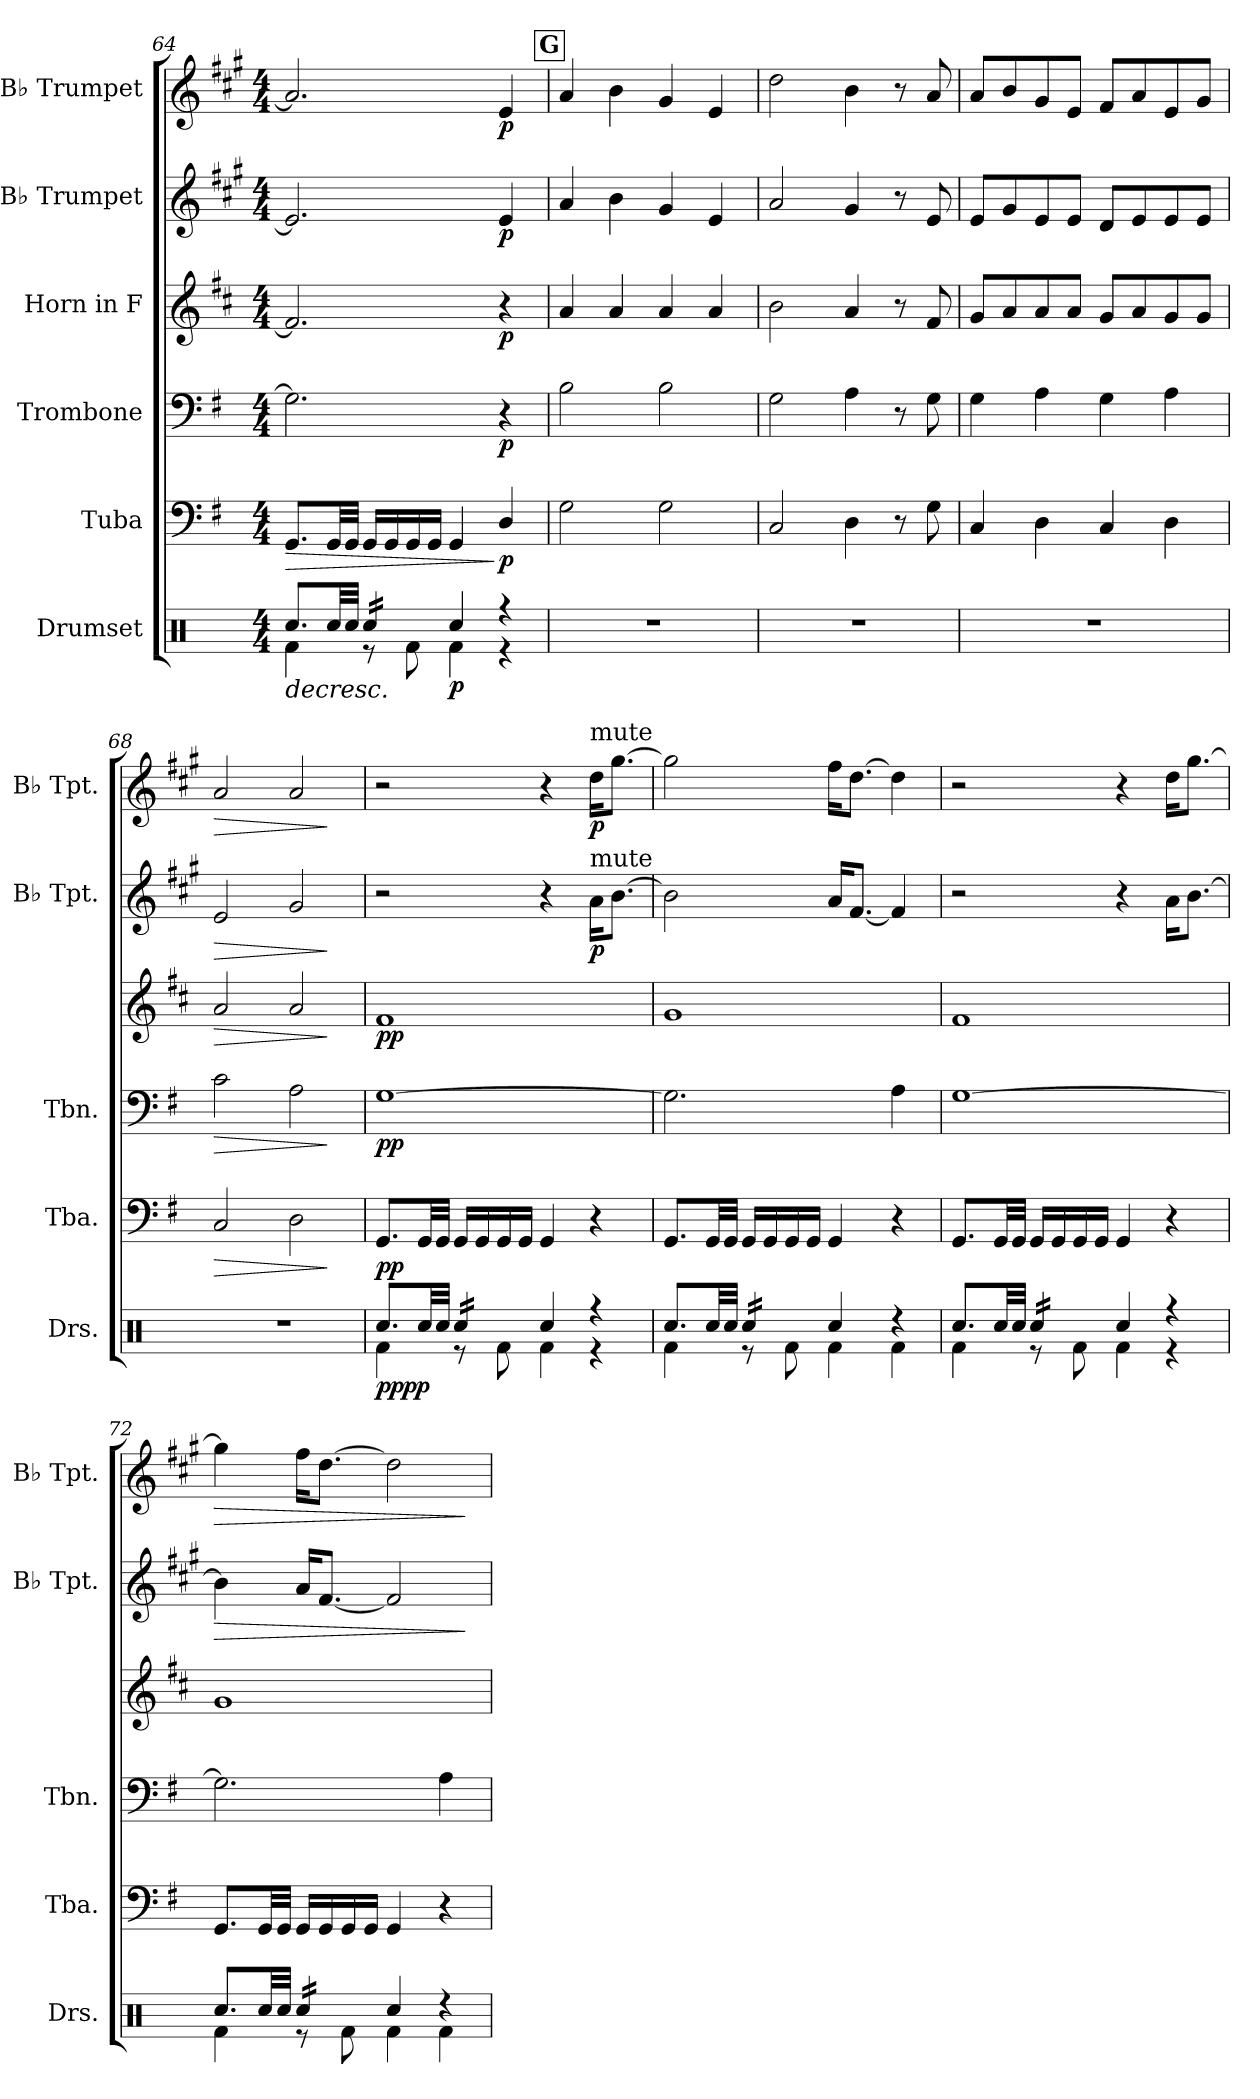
**kern	**dynam	**kern	**dynam	**kern	**dynam	**kern	**dynam	**kern	**dynam	**kern	**dynam
*part6	*part6	*part5	*part5	*part4	*part4	*part3	*part3	*part2	*part2	*part1	*part1
*staff6	*staff6	*staff5	*staff5	*staff4	*staff4	*staff3	*staff3	*staff2	*staff2	*staff1	*staff1
*I"Drumset	*	*I"Tuba	*	*I"Trombone	*	*I"Horn in F	*	*I"B♭ Trumpet	*	*I"B♭ Trumpet	*
*I'Drs.	*	*I'Tba.	*	*I'Tbn.	*	*	*	*I'B♭ Tpt.	*	*I'B♭ Tpt.	*
*clefX	*	*clefF4	*	*clefF4	*	*clefG2	*	*clefG2	*	*clefG2	*
*	*	*	*	*	*	*ITrd4c7	*	*ITrd1c2	*	*ITrd1c2	*
*k[]	*	*k[f#]	*	*k[f#]	*	*k[f#]	*	*k[f#]	*	*k[f#]	*
*M4/4	*	*M4/4	*	*M4/4	*	*M4/4	*	*M4/4	*	*M4/4	*
=64	=64	=64	=64	=64	=64	=64	=64	=64	=64	=64	=64
!	!LO:HP:b	!	!LO:HP:b	!	!	!	!	!	!	!	!
*^	*	*	*	*	*	*	*	*	*	*	*
8.Rcc/L	4Rf\	>	8.GG/L	>	2.G\]	.	2.B/]	.	2.d/]	.	2.g/]	.
*tremolo	*	*	*	*	*	*	*	*	*	*	*	*
32Rcc/	.	.	32GG/LL	.	.	.	.	.	.	.	.	.
32Rcc/JJJ	.	.	32GG/JJJ	.	.	.	.	.	.	.	.	.
16Rcc/LL	8r	.	16GG/LL	.	.	.	.	.	.	.	.	.
16Rcc/	.	.	16GG/	.	.	.	.	.	.	.	.	.
16Rcc/	8Rf\	.	16GG/	.	.	.	.	.	.	.	.	.
16Rcc/JJ	.	.	16GG/JJ	.	.	.	.	.	.	.	.	.
*Xtremolo	*	*	*	*	*	*	*	*	*	*	*	*
!	!	!LO:DY:b	!	!	!	!	!	!	!	!	!	!
4Rcc/	4Rf\	p	4GG/	.	.	.	.	.	.	.	.	.
!	!	!	!	!LO:DY:n=1:b	!	!LO:DY:b	!	!LO:DY:b	!	!LO:DY:b	!	!LO:DY:b
4r	4r	]	4D/	] p	4r	p	4r	p	4d/	p	4d/	p
*v	*v	*	*	*	*	*	*	*	*	*	*	*
!!LO:REH:place=s1:a:B:fs=14:t=G
=65	=65	=65	=65	=65	=65	=65	=65	=65	=65	=65	=65
1r	.	2G\	.	2B\	.	4d/	.	4g/	.	4g/	.
.	.	.	.	.	.	4d/	.	4a\	.	4a\	.
.	.	2G\	.	2B\	.	4d/	.	4f#/	.	4f#/	.
.	.	.	.	.	.	4d/	.	4d/	.	4d/	.
=66	=66	=66	=66	=66	=66	=66	=66	=66	=66	=66	=66
1r	.	2C/	.	2G\	.	2e\	.	2g/	.	2cc\	.
.	.	4D\	.	4A\	.	4d/	.	4f#/	.	4a\	.
.	.	8r	.	8r	.	8r	.	8r	.	8r	.
.	.	8G\	.	8G\	.	8B/	.	8d/	.	8g/	.
=67	=67	=67	=67	=67	=67	=67	=67	=67	=67	=67	=67
1r	.	4C/	.	4G\	.	8c/L	.	8d/L	.	8g/L	.
.	.	.	.	.	.	8d/	.	8f#/	.	8a/	.
.	.	4D\	.	4A\	.	8d/	.	8d/	.	8f#/	.
.	.	.	.	.	.	8d/J	.	8d/J	.	8d/J	.
.	.	4C/	.	4G\	.	8c/L	.	8c/L	.	8e/L	.
.	.	.	.	.	.	8d/	.	8d/	.	8g/	.
.	.	4D\	.	4A\	.	8c/	.	8d/	.	8d/	.
.	.	.	.	.	.	8c/J	.	8d/J	.	8f#/J	.
=68	=68	=68	=68	=68	=68	=68	=68	=68	=68	=68	=68
!	!	!	!LO:HP:b	!	!LO:HP:b	!	!LO:HP:b	!	!LO:HP:b	!	!LO:HP:b
1r	.	2C/	>	2c\	>	2d/	>	2d/	>	2g/	>
.	.	2D\	.	2A\	.	2d/	.	2f#/	.	2g/	.
.	.	.	]	.	]	.	]	.	]	.	]
!!LO:PB:g=z
=69	=69	=69	=69	=69	=69	=69	=69	=69	=69	=69	=69
*^	*	*	*	*	*	*	*	*	*	*	*
!	!	!LO:DY:b	!	!	!	!	!	!	!	!	!	!
!	!	!LO:DY:n=1:b	!	!LO:DY:b	!	!LO:DY:b	!	!LO:DY:b	!	!	!	!
8.Rcc/L	4Rf\	pp pp	8.GG/L	pp	[1G	pp	1B	pp	2r	.	2r	.
*tremolo	*	*	*	*	*	*	*	*	*	*	*	*
32Rcc/	.	.	32GG/LL	.	.	.	.	.	.	.	.	.
32Rcc/JJJ	.	.	32GG/JJJ	.	.	.	.	.	.	.	.	.
16Rcc/LL	8r	.	16GG/LL	.	.	.	.	.	.	.	.	.
16Rcc/	.	.	16GG/	.	.	.	.	.	.	.	.	.
16Rcc/	8Rf\	.	16GG/	.	.	.	.	.	.	.	.	.
16Rcc/JJ	.	.	16GG/JJ	.	.	.	.	.	.	.	.	.
*Xtremolo	*	*	*	*	*	*	*	*	*	*	*	*
4Rcc/	4Rf\	.	4GG/	.	.	.	.	.	4r	.	4r	.
!	!	!	!	!	!	!	!	!	!	!	!LO:TX:a:t=mute	!
!	!	!	!	!	!	!	!	!	!LO:TX:a:t=mute	!	!	!
!	!	!	!	!	!	!	!	!	!	!LO:DY:b	!	!LO:DY:b
4r	4r	.	4r	.	.	.	.	.	16g\KL	p	16cc\KL	p
.	.	.	.	.	.	.	.	.	[8.a\J	.	[8.ff#\J	.
=70	=70	=70	=70	=70	=70	=70	=70	=70	=70	=70	=70	=70
8.Rcc/L	4Rf\	.	8.GG/L	.	2.G\]	.	1c	.	2a\]	.	2ff#\]	.
*tremolo	*	*	*	*	*	*	*	*	*	*	*	*
32Rcc/	.	.	32GG/LL	.	.	.	.	.	.	.	.	.
32Rcc/JJJ	.	.	32GG/JJJ	.	.	.	.	.	.	.	.	.
16Rcc/LL	8r	.	16GG/LL	.	.	.	.	.	.	.	.	.
16Rcc/	.	.	16GG/	.	.	.	.	.	.	.	.	.
16Rcc/	8Rf\	.	16GG/	.	.	.	.	.	.	.	.	.
16Rcc/JJ	.	.	16GG/JJ	.	.	.	.	.	.	.	.	.
*Xtremolo	*	*	*	*	*	*	*	*	*	*	*	*
4Rcc/	4Rf\	.	4GG/	.	.	.	.	.	16g/KL	.	16ee\KL	.
.	.	.	.	.	.	.	.	.	[8.e/J	.	[8.cc\J	.
4r	4Rf\	.	4r	.	4A\	.	.	.	4e/]	.	4cc\]	.
=71	=71	=71	=71	=71	=71	=71	=71	=71	=71	=71	=71	=71
8.Rcc/L	4Rf\	.	8.GG/L	.	[1G	.	1B	.	2r	.	2r	.
*tremolo	*	*	*	*	*	*	*	*	*	*	*	*
32Rcc/	.	.	32GG/LL	.	.	.	.	.	.	.	.	.
32Rcc/JJJ	.	.	32GG/JJJ	.	.	.	.	.	.	.	.	.
16Rcc/LL	8r	.	16GG/LL	.	.	.	.	.	.	.	.	.
16Rcc/	.	.	16GG/	.	.	.	.	.	.	.	.	.
16Rcc/	8Rf\	.	16GG/	.	.	.	.	.	.	.	.	.
16Rcc/JJ	.	.	16GG/JJ	.	.	.	.	.	.	.	.	.
*Xtremolo	*	*	*	*	*	*	*	*	*	*	*	*
4Rcc/	4Rf\	.	4GG/	.	.	.	.	.	4r	.	4r	.
4r	4r	.	4r	.	.	.	.	.	16g\KL	.	16cc\KL	.
.	.	.	.	.	.	.	.	.	[8.a\J	.	[8.ff#\J	.
=72	=72	=72	=72	=72	=72	=72	=72	=72	=72	=72	=72	=72
!	!	!	!	!	!	!	!	!	!	!LO:HP:b	!	!LO:HP:b
8.Rcc/L	4Rf\	.	8.GG/L	.	2.G\]	.	1c	.	4a\]	>	4ff#\]	>
*tremolo	*	*	*	*	*	*	*	*	*	*	*	*
32Rcc/	.	.	32GG/LL	.	.	.	.	.	.	.	.	.
32Rcc/JJJ	.	.	32GG/JJJ	.	.	.	.	.	.	.	.	.
16Rcc/LL	8r	.	16GG/LL	.	.	.	.	.	16g/KL	.	16ee\KL	.
16Rcc/	.	.	16GG/	.	.	.	.	.	[8.e/J	.	[8.cc\J	.
16Rcc/	8Rf\	.	16GG/	.	.	.	.	.	.	.	.	.
16Rcc/JJ	.	.	16GG/JJ	.	.	.	.	.	.	.	.	.
*Xtremolo	*	*	*	*	*	*	*	*	*	*	*	*
4Rcc/	4Rf\	.	4GG/	.	.	.	.	.	2e/]	.	2cc\]	.
4r	4Rf\	.	4r	.	4A\	.	.	.	.	.	.	.
*v	*v	*	*	*	*	*	*	*	*	*	*	*
.	.	.	.	.	.	.	.	.	]	.	]
=	=	=	=	=	=	=	=	=	=	=	=
*-	*-	*-	*-	*-	*-	*-	*-	*-	*-	*-	*-
